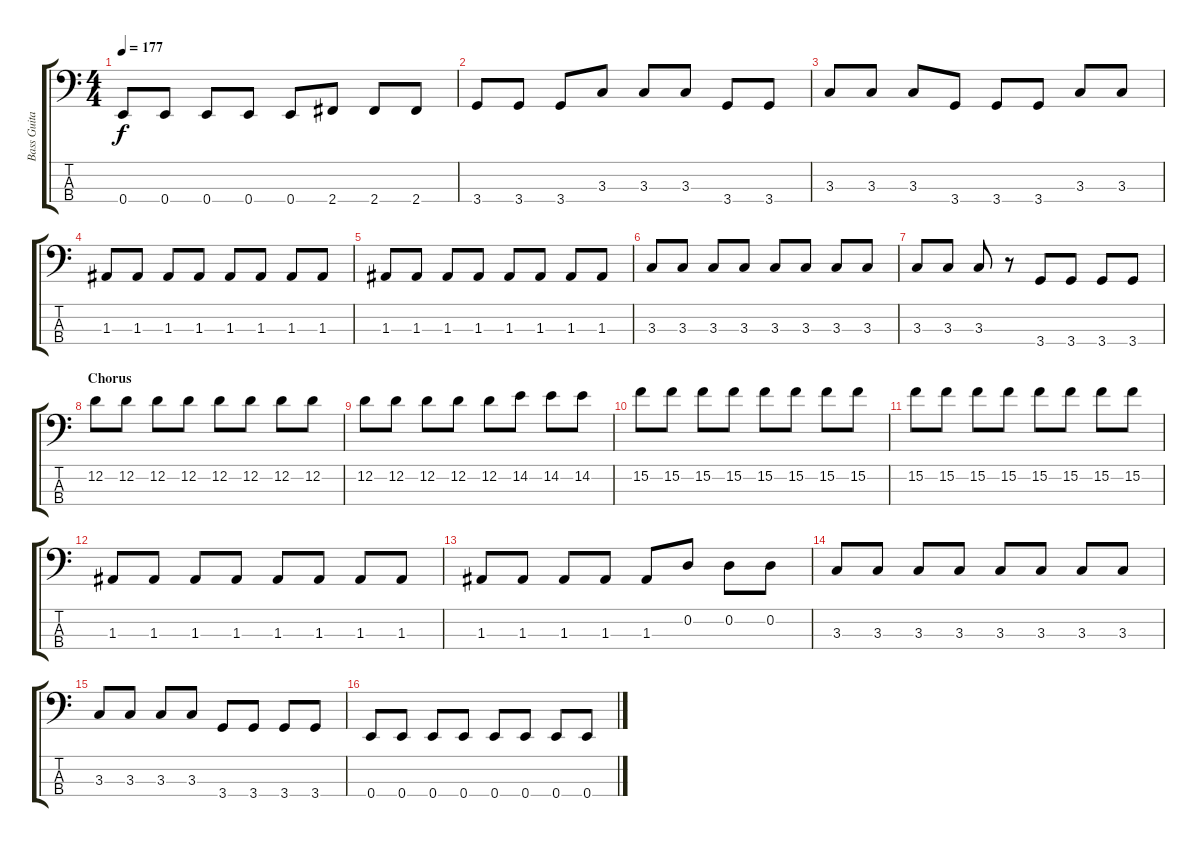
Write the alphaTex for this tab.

\track ("Bass Guitar" "Bass Guita") {instrument electricbasspick}
\staff {score tabs}
\tuning (G2 D2 A1 E1) {hide}
\ts (4 4)
\tempo 177
\clef f4
\ks c
0.4.8{dy f} 0.4.8 0.4.8 0.4.8 0.4.8 2.4.8 2.4.8 2.4.8 |
3.4.8 3.4.8 3.4.8 3.3.8 3.3.8 3.3.8 3.4.8 3.4.8 |
3.3.8 3.3.8 3.3.8 3.4.8 3.4.8 3.4.8 3.3.8 3.3.8 |
1.3.8 1.3.8 1.3.8 1.3.8 1.3.8 1.3.8 1.3.8 1.3.8 |
1.3.8 1.3.8 1.3.8 1.3.8 1.3.8 1.3.8 1.3.8 1.3.8 |
3.3.8 3.3.8 3.3.8 3.3.8 3.3.8 3.3.8 3.3.8 3.3.8 |
3.3.8 3.3.8 3.3.8 r.8 3.4.8 3.4.8 3.4.8 3.4.8 |
\section ("" "Chorus")
12.2.8 12.2.8 12.2.8 12.2.8 12.2.8 12.2.8 12.2.8 12.2.8 |
12.2.8 12.2.8 12.2.8 12.2.8 12.2.8 14.2.8 14.2.8 14.2.8 |
15.2.8 15.2.8 15.2.8 15.2.8 15.2.8 15.2.8 15.2.8 15.2.8 |
15.2.8 15.2.8 15.2.8 15.2.8 15.2.8 15.2.8 15.2.8 15.2.8 |
1.3.8 1.3.8 1.3.8 1.3.8 1.3.8 1.3.8 1.3.8 1.3.8 |
1.3.8 1.3.8 1.3.8 1.3.8 1.3.8 0.2.8 0.2.8 0.2.8 |
3.3.8 3.3.8 3.3.8 3.3.8 3.3.8 3.3.8 3.3.8 3.3.8 |
3.3.8 3.3.8 3.3.8 3.3.8 3.4.8 3.4.8 3.4.8 3.4.8 |
0.4.8 0.4.8 0.4.8 0.4.8 0.4.8 0.4.8 0.4.8 0.4.8
